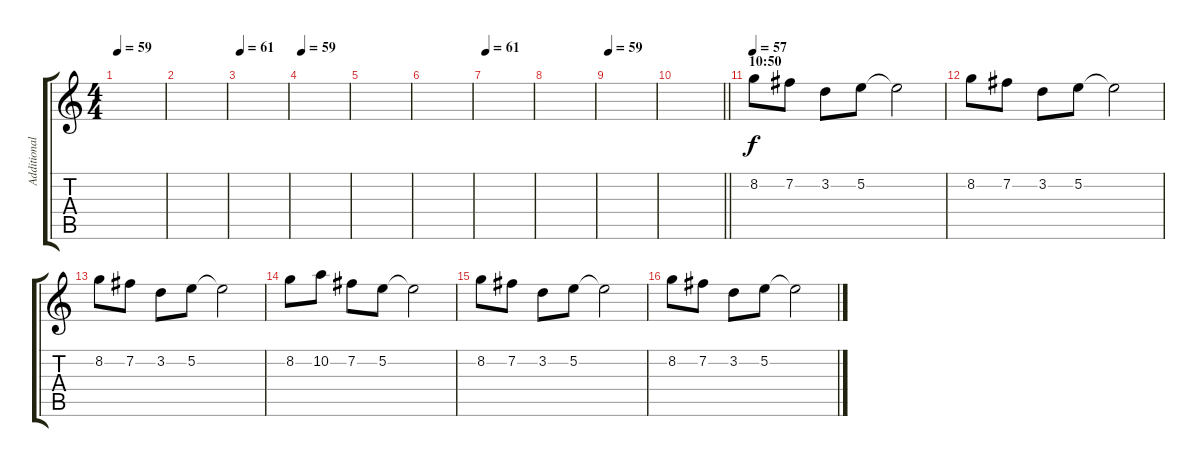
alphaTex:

\track ("Additional Guitar" "Additional") {instrument acousticguitarsteel}
\staff {score tabs}
\tuning (E4 B3 G3 D3 A2 E2) {hide}
\ts (4 4)
\tempo 59
\clef g2
\ks c
|
|
\tempo 61
|
\tempo 59
|
|
|
\tempo 61
|
|
\tempo 59
|
\barLineRight lightlight
|
\section ("" "10:50")
\tempo 57
8.2.8{instrument electricguitarjazz} 7.2.8 3.2.8 5.2.8 5.2{t}.2 |
8.2.8 7.2.8 3.2.8 5.2.8 5.2{t}.2 |
8.2.8 7.2.8 3.2.8 5.2.8 5.2{t}.2 |
8.2.8 10.2.8 7.2.8 5.2.8 5.2{t}.2 |
8.2.8 7.2.8 3.2.8 5.2.8 5.2{t}.2 |
8.2.8 7.2.8 3.2.8 5.2.8 5.2{t}.2
